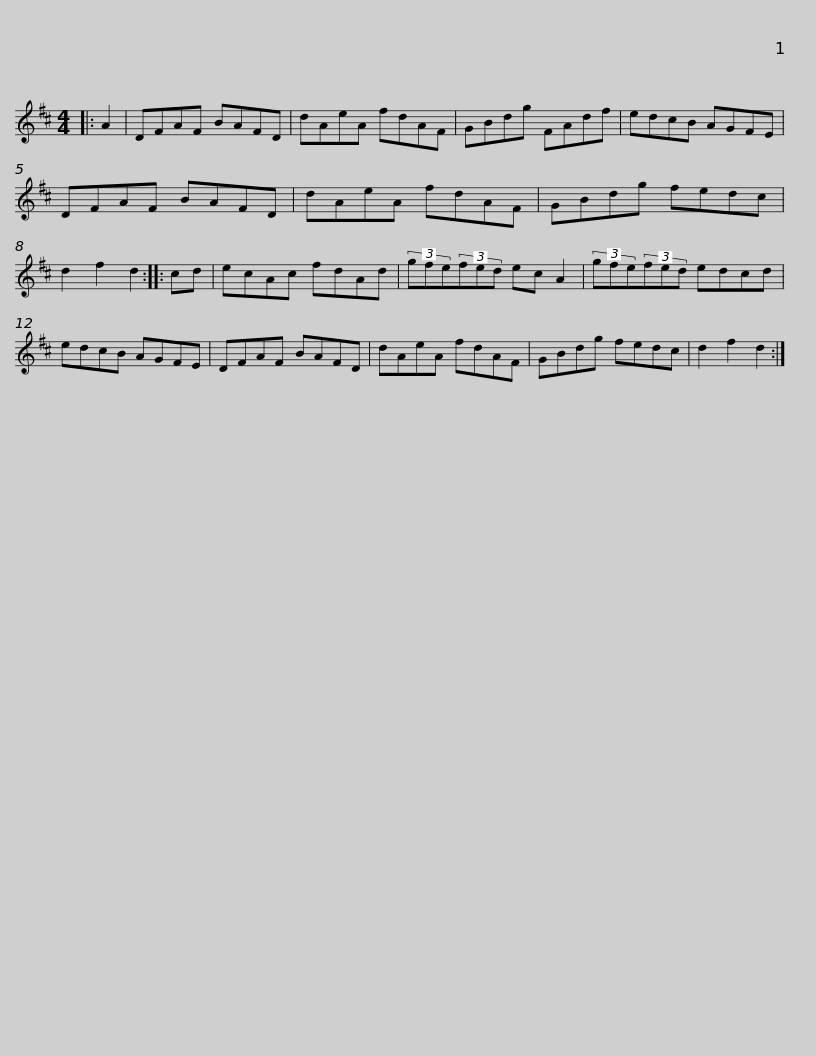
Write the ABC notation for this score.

X:1
L:1/8
M:4/4
I:linebreak $
K:D
V:1 treble
V:1
|: A2 | DFAF BAFD | dAeA fdAF | GBdg FAdf | edcB AGFE | %5
 DFAF BAFD |$ dAeA fdAF | GBdg fedc | d2 f2 d2 :: cd | %10
 ecAc fdAd | (3gfe(3fed ec A2 |$ (3gfe(3fed edcd | edcB AGFE | DFAF BAFD | %15
 dAeA fdAF | GBdg fedc | d2 f2 d2 :| %18
